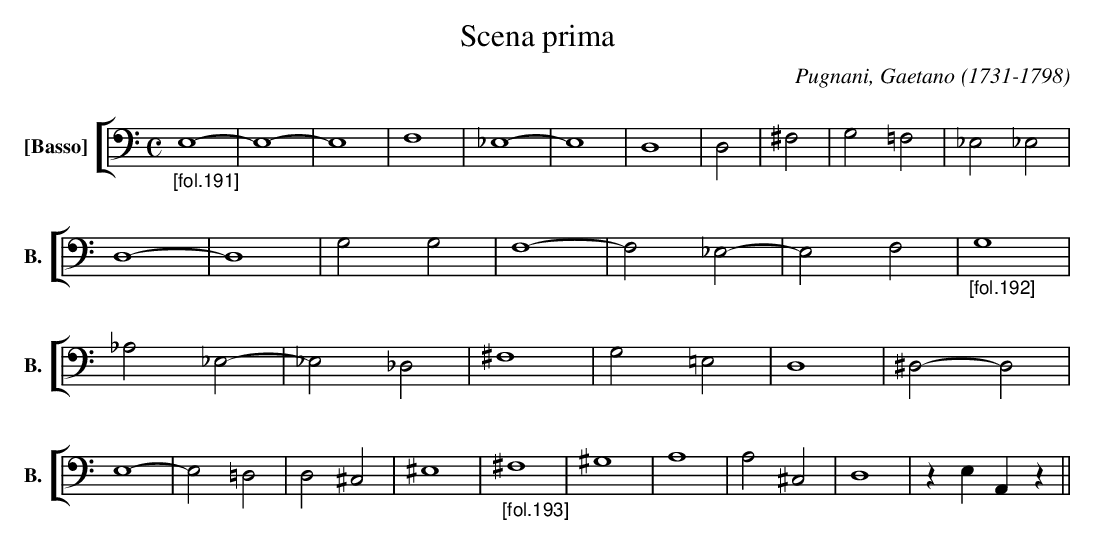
X:1
T:Scena prima
C:Pugnani, Gaetano (1731-1798)
M:C
L:1/4
K:C
V: 14 clef=bass name="[Basso]" sname="B."
%%staves [ 14 ]
"_[fol.191] "E,4- | E,4- | E,4- | F,4 | _E,4- | E,4 | D,4 | D,2 | ^F,2 | G,2 =F,2 | _E,2 _E,2 | \
   D,4- | D,4 | G,2 G,2 | F,4- | F,2 _E,2- | E,2 F,2 | \
"_[fol.192]" G,4 | _A,2 _E,2- | _E,2 _D,2 | ^F,4 | G,2 =E,2 | D,4 | ^D,2- D,2 | E,4- | E,2 =D,2 | D,2 ^C,2 | ^E,4 | \
"_[fol.193]" ^F,4 | ^G,4 | A,4 | A,2 ^C,2 | D,4 | zE,A,,z|| \
